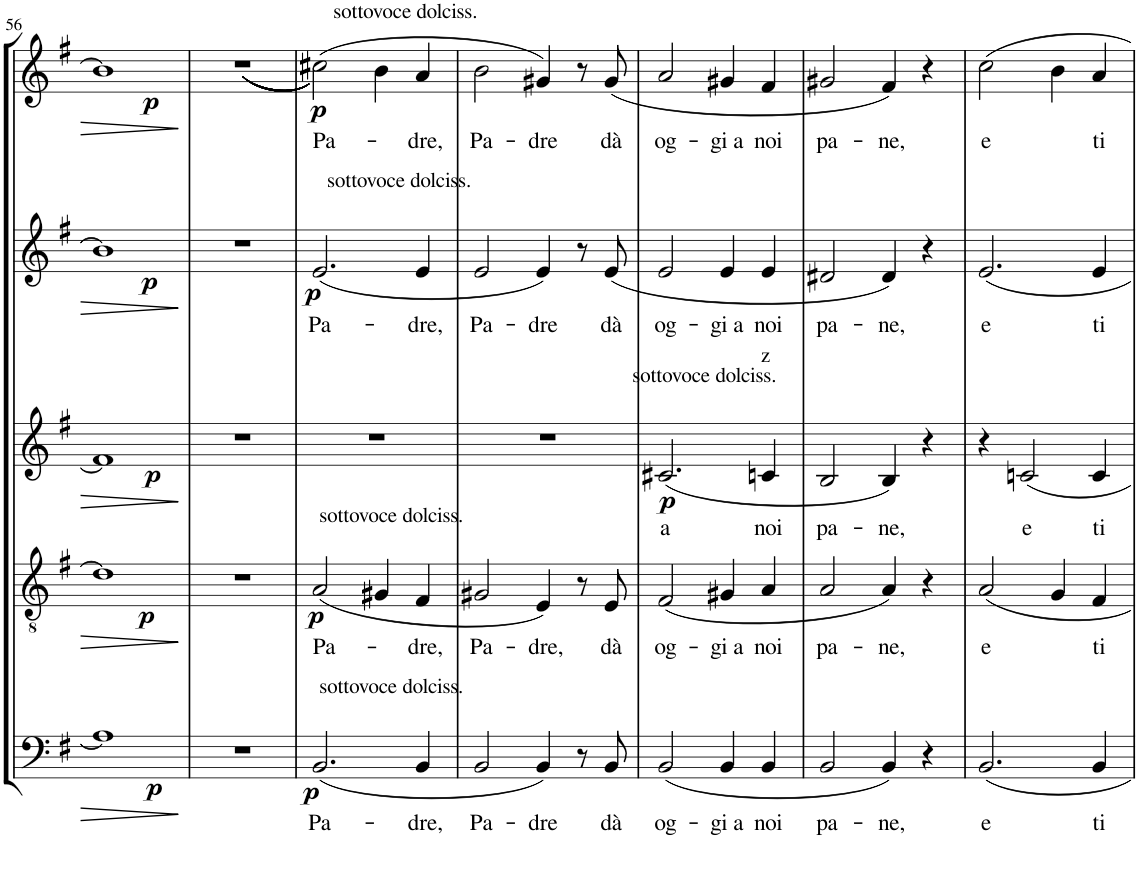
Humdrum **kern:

**kern	**text	**dynam	**kern	**text	**dynam	**kern	**text	**dynam	**kern	**text	**dynam	**kern	**text	**dynam
*part5	*part5	*part5	*part4	*part4	*part4	*part3	*part3	*part3	*part2	*part2	*part2	*part1	*part1	*part1
*staff5	*staff5	*staff5	*staff4	*staff4	*staff4	*staff3	*staff3	*staff3	*staff2	*staff2	*staff2	*staff1	*staff1	*staff1
*I"Bassi	*	*	*I"Tenori	*	*	*I"Contralti	*	*	*I"Soprani II	*	*	*I"Soprani I	*	*
!!LO:PB:g=z
*clefF4	*	*	*clefGv2	*	*	*clefG2	*	*	*clefG2	*	*	*clefG2	*	*
*	*	*	*	*	*	*	*	*	*Trd1c2	*	*	*Trd1c2	*	*
*k[f#]	*	*	*k[f#]	*	*	*k[f#]	*	*	*k[f#]	*	*	*k[f#]	*	*
*G:	*	*	*G:	*	*	*G:	*	*	*G:	*	*	*G:	*	*
*M2/2	*	*	*M2/2	*	*	*M2/2	*	*	*M2/2	*	*	*M2/2	*	*
*met(c|)	*	*	*met(c|)	*	*	*met(c|)	*	*	*met(c|)	*	*	*met(c|)	*	*
=56	=56	=56	=56	=56	=56	=56	=56	=56	=56	=56	=56	=56	=56	=56
!	!	!LO:DY:b	!	!	!LO:DY:b	!	!	!LO:DY:b	!	!	!LO:DY:b	!	!	!LO:DY:b
1A]	.	p	1d#]	.	p	1f#]	.	p	1b]	.	p	1b]	.	p
=57	=57	=57	=57	=57	=57	=57	=57	=57	=57	=57	=57	=57	=57	=57
1r	.	.	1r	.	.	1r	.	.	1r	.	.	((((((((((((((((1r	.	.
!	!	!	!	!	!	!	!	!	!	!	!	!LO:TX:a:t=sottovoce dolciss.	!	!
!	!	!	!	!	!	!	!	!	!LO:TX:a:t=sottovoce dolciss.	!	!	!	!	!
!	!	!	!LO:TX:a:t=sottovoce dolciss.	!	!	!	!	!	!	!	!	!	!	!
!LO:TX:a:t=sottovoce dolciss.	!	!	!	!	!	!	!	!	!	!	!	!	!	!
=58	=58	=58	=58	=58	=58	=58	=58	=58	=58	=58	=58	=58	=58	=58
!	!LO:LY:b	!LO:DY:b	!	!LO:LY:b	!LO:DY:b	!	!	!	!	!LO:LY:b	!LO:DY:b	!	!LO:LY:b	!LO:DY:b
(2.BB/	Pa-	p	(2A/	Pa-	p	1r	.	.	(2.e/	Pa-	p	(2cc#X\))))))))))))))))	Pa-	p
.	.	.	4G#X/	.	.	.	.	.	.	.	.	4b\	.	.
!	!LO:LY:b	!	!	!LO:LY:b	!	!	!	!	!	!LO:LY:b	!	!	!LO:LY:b	!
4BB/	-dre,	.	4F#/	-dre,	.	.	.	.	4e/	-dre,	.	4a/	-dre,	.
=59	=59	=59	=59	=59	=59	=59	=59	=59	=59	=59	=59	=59	=59	=59
!	!LO:LY:b	!	!	!LO:LY:b	!	!	!	!	!	!LO:LY:b	!	!	!LO:LY:b	!
2BB/	Pa-	.	2G#X/	Pa-	.	1r	.	.	2e/	Pa-	.	2b\	Pa-	.
!	!LO:LY:b	!	!	!LO:LY:b	!	!	!	!	!	!LO:LY:b	!	!	!LO:LY:b	!
4BB/)	-dre	.	4E/)	-dre,	.	.	.	.	4e/)	-dre	.	4g#X/)	-dre	.
8r	.	.	8r	.	.	.	.	.	8r	.	.	8r	.	.
!	!LO:LY:b	!	!	!LO:LY:b	!	!	!	!	!	!LO:LY:b	!	!	!LO:LY:b	!
8BB/	dà	.	8E/	dà	.	.	.	.	(8e/	dà	.	(8g#/	dà	.
!	!	!	!	!	!	!LO:TX:a:t=sottovoce dolciss.	!	!	!	!	!	!	!	!
=60	=60	=60	=60	=60	=60	=60	=60	=60	=60	=60	=60	=60	=60	=60
!	!LO:LY:b	!	!	!LO:LY:b	!	!	!LO:LY:b	!LO:DY:b	!	!LO:LY:b	!	!	!LO:LY:b	!
(2BB/	og-	.	(2F#/	og-	.	(2.c#X/	a	p	2e/	og-	.	2a/	og-	.
!	!LO:LY:b	!	!	!LO:LY:b	!	!	!	!	!	!LO:LY:b	!	!	!LO:LY:b	!
4BB/	-gi a	.	4G#X/	-gi a	.	.	.	.	4e/	-gi a	.	4g#X/	-gi a	.
!	!	!	!	!	!	!LO:TX:a:t=z	!	!	!	!	!	!	!	!
!	!LO:LY:b	!	!	!LO:LY:b	!	!	!LO:LY:b	!	!	!LO:LY:b	!	!	!LO:LY:b	!
4BB/	noi	.	4A/	noi	.	4cn/	noi	.	4e/	noi	.	4f#/	noi	.
=61	=61	=61	=61	=61	=61	=61	=61	=61	=61	=61	=61	=61	=61	=61
!	!LO:LY:b	!	!	!LO:LY:b	!	!	!LO:LY:b	!	!	!LO:LY:b	!	!	!LO:LY:b	!
2BB/	pa-	.	2A/	pa-	.	2B/	pa-	.	2d#X/	pa-	.	2g#X/	pa-	.
!	!LO:LY:b	!	!	!LO:LY:b	!	!	!LO:LY:b	!	!	!LO:LY:b	!	!	!LO:LY:b	!
4BB/)	-ne,	.	4A/)	-ne,	.	4B/)	-ne,	.	4d#/)	-ne,	.	4f#/)	-ne,	.
4r	.	.	4r	.	.	4r	.	.	4r	.	.	4r	.	.
=62	=62	=62	=62	=62	=62	=62	=62	=62	=62	=62	=62	=62	=62	=62
!	!LO:LY:b	!	!	!LO:LY:b	!	!	!	!	!	!LO:LY:b	!	!	!LO:LY:b	!
2.BB/	e	.	2A/	e	.	4r	.	.	2.e/	e	.	2cc\	e	.
!	!	!	!	!	!	!	!LO:LY:b	!	!	!	!	!	!	!
.	.	.	.	.	.	2cn/	e	.	.	.	.	.	.	.
.	.	.	4G/	.	.	.	.	.	.	.	.	4b\	.	.
!	!LO:LY:b	!	!	!LO:LY:b	!	!	!LO:LY:b	!	!	!LO:LY:b	!	!	!LO:LY:b	!
4BB/	ti	.	4F#/	ti	.	4c/	ti	.	4e/	ti	.	4a/	ti	.
=	=	=	=	=	=	=	=	=	=	=	=	=	=	=
*-	*-	*-	*-	*-	*-	*-	*-	*-	*-	*-	*-	*-	*-	*-
